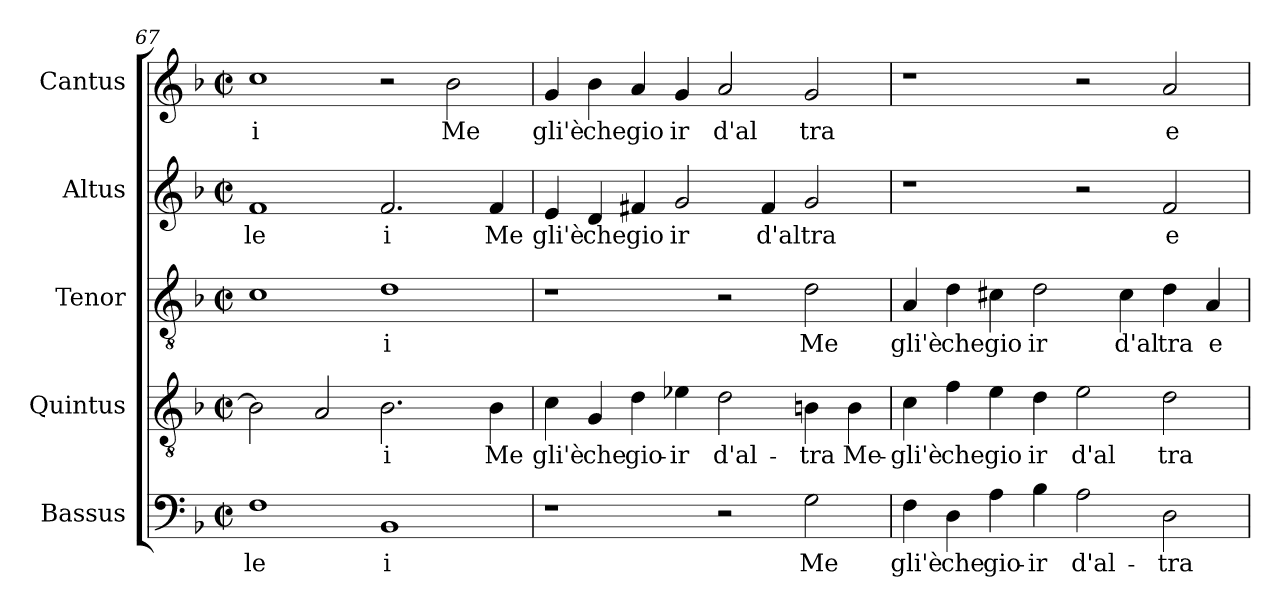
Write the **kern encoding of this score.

**kern	**text	**kern	**text	**kern	**text	**kern	**text	**kern	**text
*part5	*part5	*part4	*part4	*part3	*part3	*part2	*part2	*part1	*part1
*staff5	*staff5	*staff4	*staff4	*staff3	*staff3	*staff2	*staff2	*staff1	*staff1
*I"Bassus	*	*I"Quintus	*	*I"Tenor	*	*I"Altus	*	*I"Cantus	*
*clefF4	*	*clefGv2	*	*clefGv2	*	*clefG2	*	*clefG2	*
*k[b-]	*	*k[b-]	*	*k[b-]	*	*k[b-]	*	*k[b-]	*
*F:	*	*F:	*	*F:	*	*F:	*	*F:	*
*M2/2	*	*M2/2	*	*M2/2	*	*M2/2	*	*M2/2	*
*met(c|)	*	*met(c|)	*	*met(c|)	*	*met(c|)	*	*met(c|)	*
=67	=67	=67	=67	=67	=67	=67	=67	=67	=67
!	!LO:LY:b:cj	!	!LO:LY:b:cj	!	!LO:LY:b:cj	!	!LO:LY:b:cj	!	!LO:LY:b:cj
1F	le	2B-\]	--	1c	.	1f	le	1cc	i
!	!	!	!LO:LY:b:cj	!	!	!	!	!	!
.	.	2A/	--	.	.	.	.	.	.
!	!LO:LY:b:cj	!	!LO:LY:b:cj	!	!LO:LY:b:cj	!	!LO:LY:b:cj	!	!
1BB-	i	2.B-\	-i	1d	i	2.f/	i	2r	.
!	!	!	!	!	!	!	!	!	!LO:LY:b:cj
.	.	.	.	.	.	.	.	2b-\	Me
!	!	!	!LO:LY:b:cj	!	!	!	!LO:LY:b:cj	!	!
.	.	4B-\	Me	.	.	4f/	Me	.	.
=68	=68	=68	=68	=68	=68	=68	=68	=68	=68
!	!	!	!LO:LY:b:cj	!	!	!	!LO:LY:b:cj	!	!LO:LY:b:cj
1r	.	4c\	gli'è	1r	.	4e/	gli'è	4g/	gli'è
!	!	!	!LO:LY:b:cj	!	!	!	!LO:LY:b:cj	!	!LO:LY:b:cj
.	.	4G/	che	.	.	4d/	che	4b-\	che
!	!	!	!LO:LY:b:cj	!	!	!	!LO:LY:b:cj	!	!LO:LY:b:cj
.	.	4d\	gio-	.	.	4f#X/	gio	4a/	gio
!	!	!	!LO:LY:b:cj	!	!	!	!LO:LY:b:cj	!	!LO:LY:b:cj
.	.	4e-X\	-ir	.	.	2g/	ir	4g/	ir
!	!	!	!LO:LY:b:cj	!	!	!	!	!	!LO:LY:b:cj
2r	.	2d\	d'al-	2r	.	.	.	2a/	d'al
!	!	!	!	!	!	!	!LO:LY:b:cj	!	!
.	.	.	.	.	.	4f#/	d'altra	.	.
!	!LO:LY:b:cj	!	!LO:LY:b:cj	!	!LO:LY:b:cj	!	!LO:LY:b:cj	!	!LO:LY:b:cj
2G\	Me	4Bn\	-tra	2d\	Me	2g/	.	2g/	tra
!	!	!	!LO:LY:b:cj	!	!	!	!	!	!
.	.	4B\	Me-	.	.	.	.	.	.
!!LO:LB:g=z
=69	=69	=69	=69	=69	=69	=69	=69	=69	=69
!	!LO:LY:b:cj	!	!LO:LY:b:cj	!	!LO:LY:b:cj	!	!	!	!
4F\	gli'è	4c\	-gli'è	4A/	gli'è	1r	.	1r	.
!	!LO:LY:b:cj	!	!LO:LY:b:cj	!	!LO:LY:b:cj	!	!	!	!
4D\	che	4f\	che	4d\	che	.	.	.	.
!	!LO:LY:b:cj	!	!LO:LY:b:cj	!	!LO:LY:b:cj	!	!	!	!
4A\	gio-	4e\	gio	4c#X\	gio	.	.	.	.
!	!LO:LY:b:cj	!	!LO:LY:b:cj	!	!LO:LY:b:cj	!	!	!	!
4B-\	-ir	4d\	ir	2d\	ir	.	.	.	.
!	!LO:LY:b:cj	!	!LO:LY:b:cj	!	!	!	!	!	!
2A\	d'al-	2e\	d'al	.	.	2r	.	2r	.
!	!	!	!	!	!LO:LY:b:cj	!	!	!	!
.	.	.	.	4c#\	d'al	.	.	.	.
!	!LO:LY:b:cj	!	!LO:LY:b:cj	!	!LO:LY:b:cj	!	!LO:LY:b:cj	!	!LO:LY:b:cj
2D\	-tra	2d\	tra	4d\	tra	2f/	e	2a/	e
!	!	!	!	!	!LO:LY:b:cj	!	!	!	!
.	.	.	.	4A/	e	.	.	.	.
=	=	=	=	=	=	=	=	=	=
*-	*-	*-	*-	*-	*-	*-	*-	*-	*-
